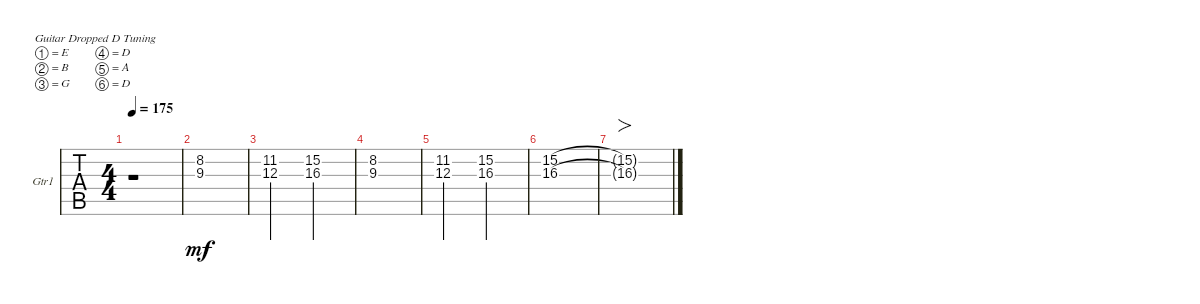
\defaultSystemsLayout 4
\bracketExtendMode groupsimilarinstruments
\firstSystemTrackNameOrientation horizontal
\otherSystemsTrackNameOrientation horizontal
\track ("Electric Guitar 1" "Gtr1") {instrument distortionguitar}
\staff {tabs}
\tuning (E4 B3 G3 D3 A2 D2)
\ts (4 4)
\tempo 175
\clef g2
\ks c
r.1{dy mf} |
(8.2 9.3).1 |
(12.3 11.2).2 (15.2 16.3).2 |
(9.3 8.2).1 |
(11.2 12.3).2 (16.3 15.2).2 |
(15.2 16.3).1 |
(15.2{t} 16.3{t}).1{fo}
